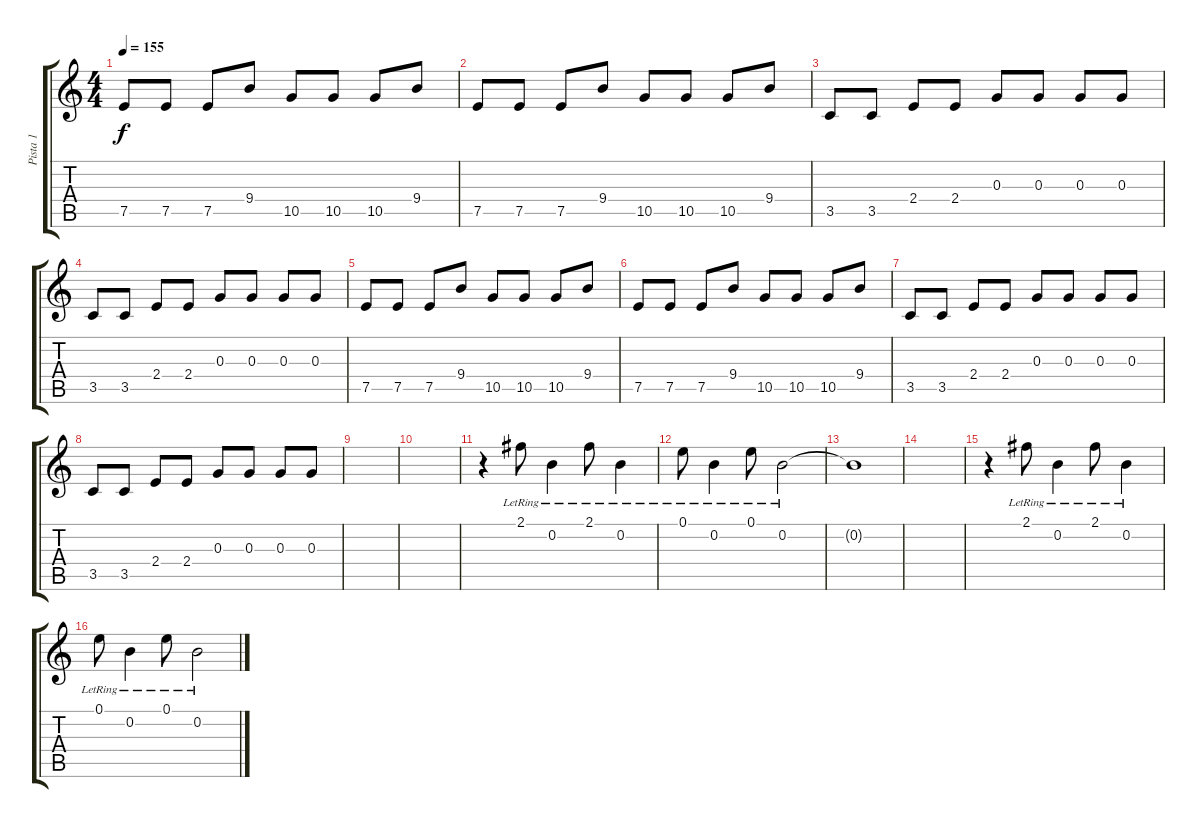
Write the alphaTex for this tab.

\track ("Pista 1" "Pista 1") {instrument acousticguitarnylon}
\staff {score tabs}
\tuning (E4 B3 G3 D3 A2 E2) {hide}
\ts (4 4)
\tempo 155
\clef g2
\ks c
7.5.8{dy f} 7.5.8 7.5.8 9.4.8 10.5.8 10.5.8 10.5.8 9.4.8 |
7.5.8 7.5.8 7.5.8 9.4.8 10.5.8 10.5.8 10.5.8 9.4.8 |
3.5.8 3.5.8 2.4.8 2.4.8 0.3.8 0.3.8 0.3.8 0.3.8 |
3.5.8 3.5.8 2.4.8 2.4.8 0.3.8 0.3.8 0.3.8 0.3.8 |
7.5.8 7.5.8 7.5.8 9.4.8 10.5.8 10.5.8 10.5.8 9.4.8 |
7.5.8 7.5.8 7.5.8 9.4.8 10.5.8 10.5.8 10.5.8 9.4.8 |
3.5.8 3.5.8 2.4.8 2.4.8 0.3.8 0.3.8 0.3.8 0.3.8 |
3.5.8 3.5.8 2.4.8 2.4.8 0.3.8 0.3.8 0.3.8 0.3.8 |
|
|
r.4{volume 13 instrument electricguitarclean} 2.1{lr}.8 0.2{lr}.4 2.1{lr}.8 0.2{lr}.4 |
0.1{lr}.8 0.2{lr}.4 0.1{lr}.8 0.2{lr}.2 |
0.2{t}.1 |
|
r.4 2.1{lr}.8 0.2{lr}.4 2.1{lr}.8 0.2{lr}.4 |
0.1{lr}.8 0.2{lr}.4 0.1{lr}.8 0.2{lr}.2
